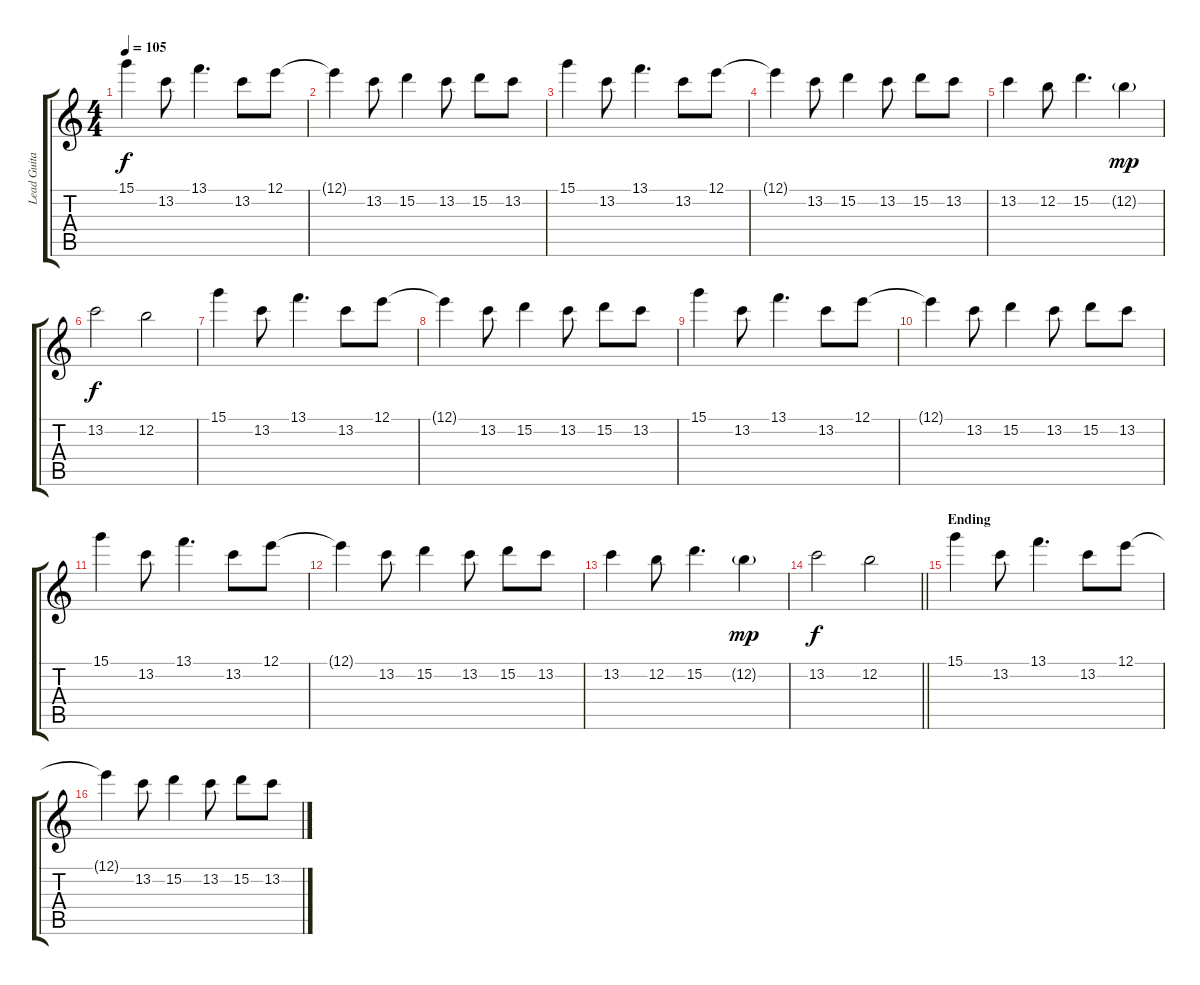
\track ("Lead Guitar" "Lead Guita") {instrument overdrivenguitar}
\staff {score tabs}
\tuning (E4 B3 G3 D3 A2 E2) {hide}
\ts (4 4)
\tempo 105
\clef g2
\ks c
15.1.4{dy f} 13.2.8 13.1.4{d} 13.2.8 12.1.8 |
12.1{t}.4 13.2.8 15.2.4 13.2.8 15.2.8 13.2.8 |
15.1.4 13.2.8 13.1.4{d} 13.2.8 12.1.8 |
12.1{t}.4 13.2.8 15.2.4 13.2.8 15.2.8 13.2.8 |
13.2.4 12.2.8 15.2.4{d} 12.2{g}.4{dy mp} |
13.2.2{dy f} 12.2.2 |
15.1.4 13.2.8 13.1.4{d} 13.2.8 12.1.8 |
12.1{t}.4 13.2.8 15.2.4 13.2.8 15.2.8 13.2.8 |
15.1.4 13.2.8 13.1.4{d} 13.2.8 12.1.8 |
12.1{t}.4 13.2.8 15.2.4 13.2.8 15.2.8 13.2.8 |
15.1.4 13.2.8 13.1.4{d} 13.2.8 12.1.8 |
12.1{t}.4 13.2.8 15.2.4 13.2.8 15.2.8 13.2.8 |
13.2.4 12.2.8 15.2.4{d} 12.2{g}.4{dy mp} |
\barLineRight lightlight
13.2.2{dy f} 12.2.2 |
\section ("" "Ending")
15.1.4 13.2.8 13.1.4{d} 13.2.8 12.1.8 |
12.1{t}.4 13.2.8 15.2.4 13.2.8 15.2.8 13.2.8
